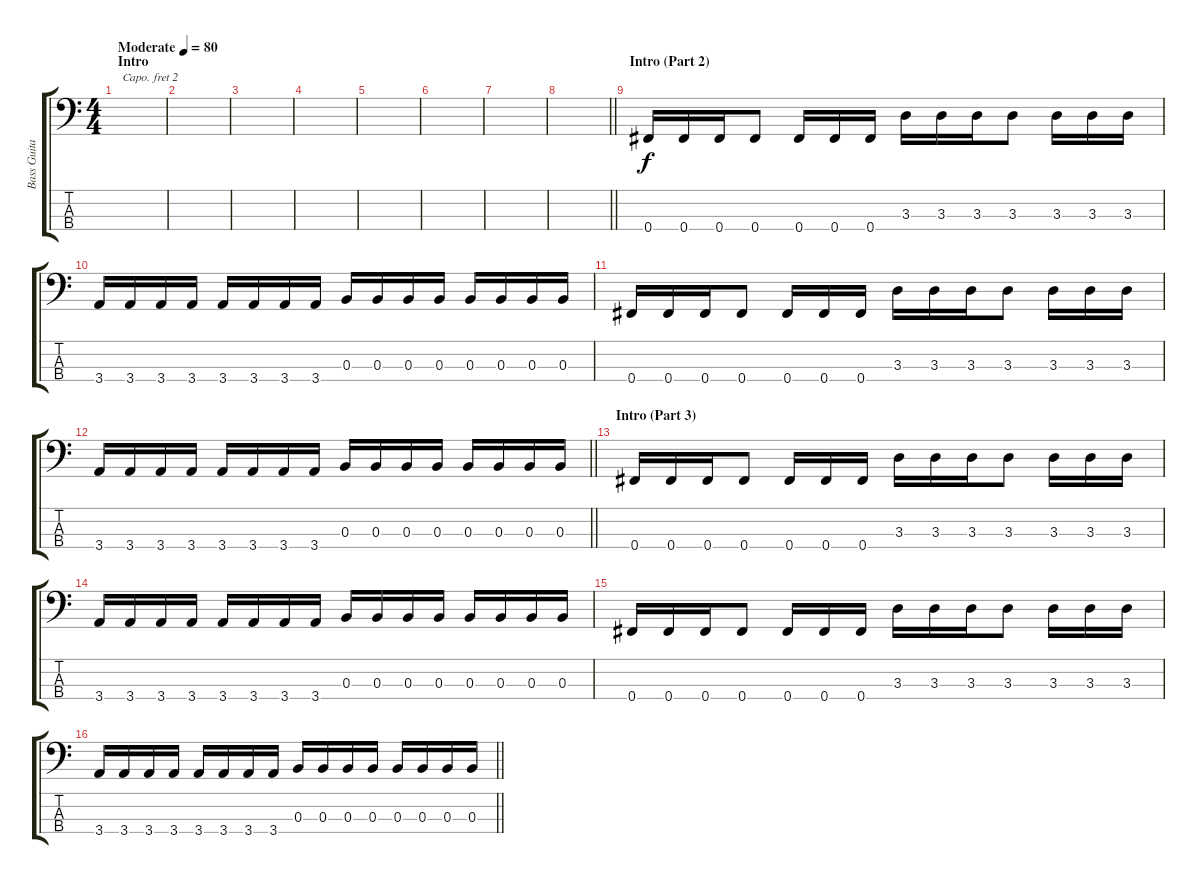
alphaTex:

\track ("Bass Guitar" "Bass Guita") {instrument electricbassfinger}
\staff {score tabs}
\capo 2
\tuning (G2 D2 A1 E1) {hide}
\ts (4 4)
\section ("" "Intro")
\tempo (80 "Moderate")
\clef f4
\ks c
|
|
|
|
|
|
|
\barLineRight lightlight
|
\section ("" "Intro (Part 2)")
0.4.16 0.4.16 0.4.16 0.4.8 0.4.16 0.4.16 0.4.16 3.3.16 3.3.16 3.3.16 3.3.8 3.3.16 3.3.16 3.3.16 |
3.4.16 3.4.16 3.4.16 3.4.16 3.4.16 3.4.16 3.4.16 3.4.16 0.3.16 0.3.16 0.3.16 0.3.16 0.3.16 0.3.16 0.3.16 0.3.16 |
0.4.16 0.4.16 0.4.16 0.4.8 0.4.16 0.4.16 0.4.16 3.3.16 3.3.16 3.3.16 3.3.8 3.3.16 3.3.16 3.3.16 |
\barLineRight lightlight
3.4.16 3.4.16 3.4.16 3.4.16 3.4.16 3.4.16 3.4.16 3.4.16 0.3.16 0.3.16 0.3.16 0.3.16 0.3.16 0.3.16 0.3.16 0.3.16 |
\section ("" "Intro (Part 3)")
0.4.16 0.4.16 0.4.16 0.4.8 0.4.16 0.4.16 0.4.16 3.3.16 3.3.16 3.3.16 3.3.8 3.3.16 3.3.16 3.3.16 |
3.4.16 3.4.16 3.4.16 3.4.16 3.4.16 3.4.16 3.4.16 3.4.16 0.3.16 0.3.16 0.3.16 0.3.16 0.3.16 0.3.16 0.3.16 0.3.16 |
0.4.16 0.4.16 0.4.16 0.4.8 0.4.16 0.4.16 0.4.16 3.3.16 3.3.16 3.3.16 3.3.8 3.3.16 3.3.16 3.3.16 |
\barLineRight lightlight
3.4.16 3.4.16 3.4.16 3.4.16 3.4.16 3.4.16 3.4.16 3.4.16 0.3.16 0.3.16 0.3.16 0.3.16 0.3.16 0.3.16 0.3.16 0.3.16
